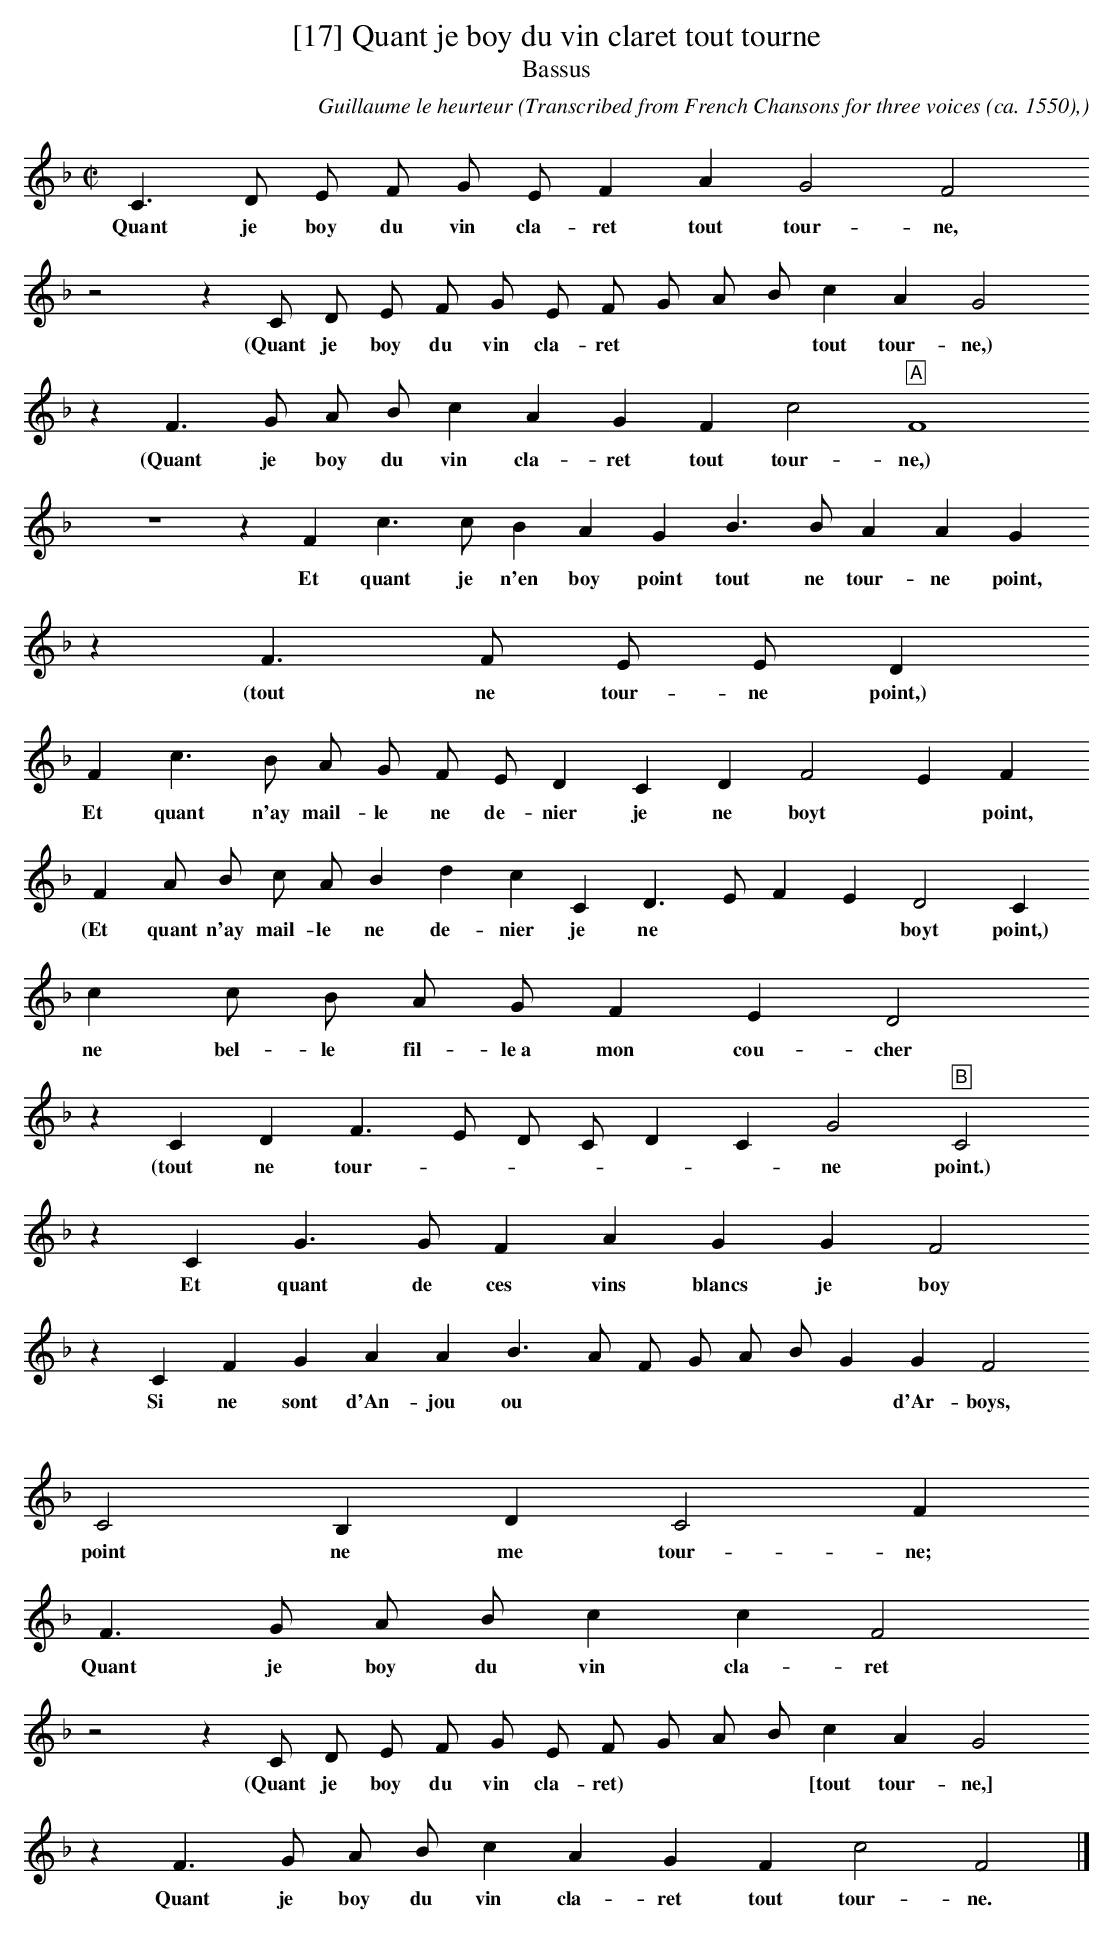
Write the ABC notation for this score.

X:1
T:[17] Quant je boy du vin claret tout tourne
T:Bassus
O: Transcribed from French Chansons for three voices (ca. 1550),
O: Part I: Three-Part Chansons Printed by Gardane (1541),
O: Edited by Courtney S. Adams, A-R Editions, Inc. Madison, Wisconsin
C: Guillaume le heurteur
M:C|
L:1/4
K:F -8va
C > D E/ F/ G/ E/ F A G2 F2
w:Quant je boy du vin cla- ret tout tour- ne,
z2 z C/ D/ E/ F/ G/ E/ F/ G/ A/ B/ c A G2
w:(Quant je boy du vin cla- ret * * * tout tour- ne,)
z F > G A/ B/ c A G F c2 "A"F4
w:(Quant je boy du vin cla- ret tout tour- ne,)
z4 z F c > c B A G B > B A A G
w:Et quant je n'en boy point tout ne tour- ne point,
z F > F E/ E/ D
w:(tout  ne tour- ne point,)
F c > B A/ G/ F/ E/ D C D F2 E F
w:Et quant n'ay mail- le ne de- nier je ne boyt * point,
F A/ B/ c/ A/ B d c C D > E F E D2 C
w:(Et quant n'ay mail- le ne de- nier je ne * * * boyt  point,)
c c/ B/ A/ G/ F E D2
w:ne bel- le fil- le~a mon cou- cher
z C D F > E D/ C/ D C G2 "B"C2
w:(tout ne  tour- * * * * * ne point.)
z C G > G F A G G F2
w:Et quant de ces vins blancs je boy
z C F G A A B > A F/ G/ A/ B/ G G F2
w:Si ne sont d'An- jou ou * * * * * * d'Ar- boys,
C2 B, D C2 F
w:point ne me tour-  ne;
F > G A/ B/ c c F2
w:Quant je boy du vin cla- ret
z2 z C/ D/ E/ F/ G/ E/ F/ G/ A/ B/ c A G2
w:(Quant je boy du vin cla- ret) * * * [tout tour-  ne,]
z F > G A/ B/ c A G F c2 F2 |]
w:Quant je boy du vin cla- ret tout tour- ne.
